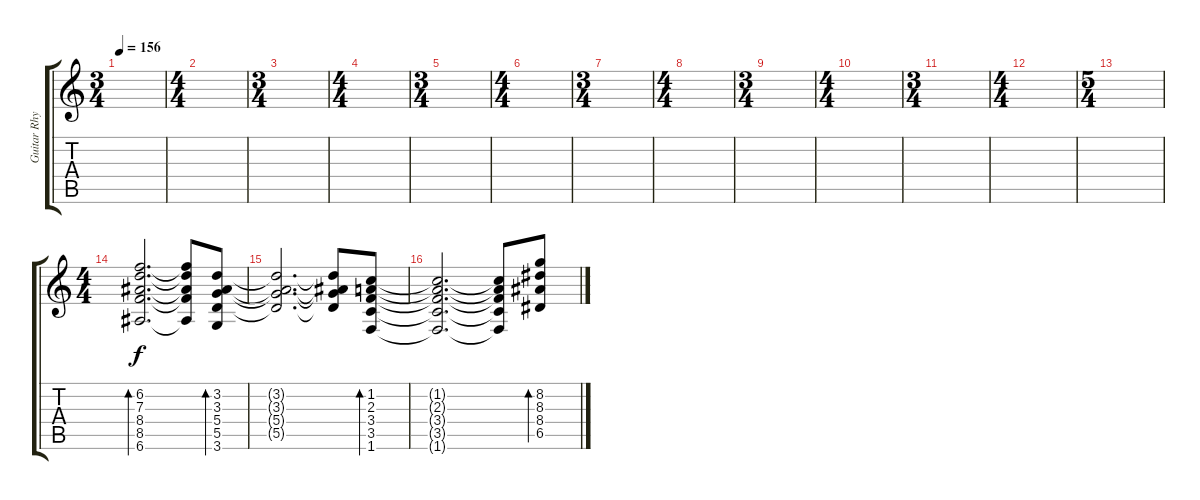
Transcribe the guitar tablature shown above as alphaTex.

\track ("Guitar Rhythm 2 (clean)" "Guitar Rhy") {instrument electricguitarclean}
\staff {score tabs}
\tuning (E4 B3 G3 D3 A2 E2) {hide}
\ts (3 4)
\tempo 156
\clef g2
\ks c
|
\ts (4 4)
|
\ts (3 4)
|
\ts (4 4)
|
\ts (3 4)
|
\ts (4 4)
|
\ts (3 4)
|
\ts (4 4)
|
\ts (3 4)
|
\ts (4 4)
|
\ts (3 4)
|
\ts (4 4)
|
\ts (5 4)
|
\ts (4 4)
(6.2 7.3 8.4 8.5 6.6).2{d bd 120 volume 6} (6.2{t} 7.3{t} 8.4{t} 8.5{t} 6.6{t}).8 (3.2 3.3 5.4 5.5 3.6).8{bd 120} |
(3.2{t} 3.3{t} 5.4{t} 5.5{t}).2{d} (3.2{t} 3.3{t} 5.4{t} 5.5{t}).8 (1.2 2.3 3.4 3.5 1.6).8{bd 120} |
(1.2{t} 2.3{t} 3.4{t} 3.5{t} 1.6{t}).2{d} (1.2{t} 2.3{t} 3.4{t} 3.5{t} 1.6{t}).8 (8.2 8.3 8.4 6.5).8{bd 120}
